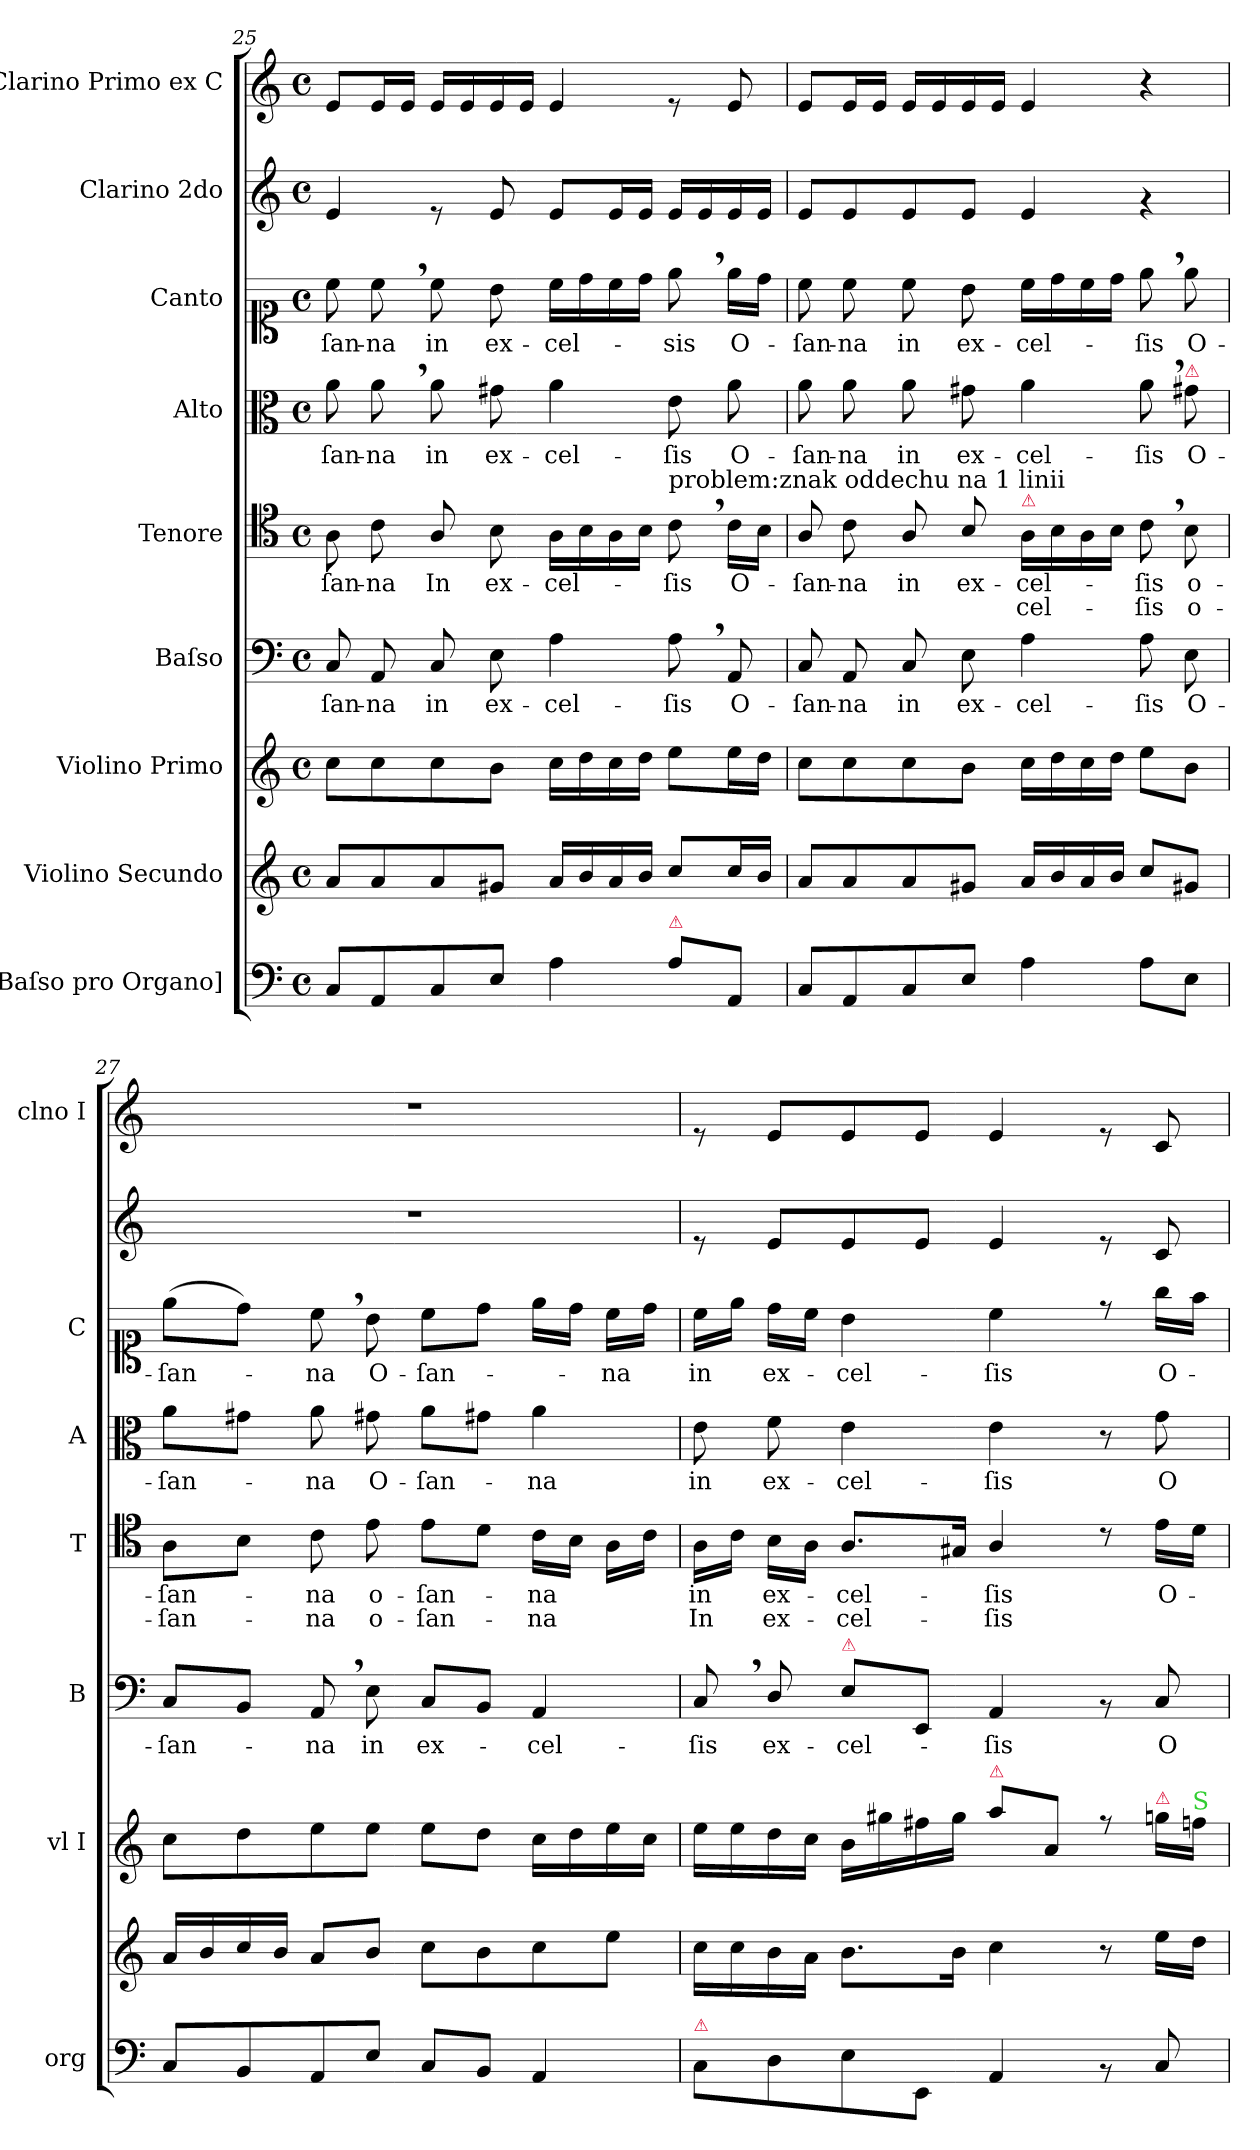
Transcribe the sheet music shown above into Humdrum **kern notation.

**kern	**kern	**kern	**kern	**text	**kern	**text	**text	**kern	**text	**kern	**text	**kern	**kern
*part9	*part8	*part7	*part6	*part6	*part5	*part5	*part5	*part4	*part4	*part3	*part3	*part2	*part1
*staff9	*staff8	*staff7	*staff6	*staff6	*staff5	*staff5	*staff5	*staff4	*staff4	*staff3	*staff3	*staff2	*staff1
*I"[Baſso pro Organo]	*I"Violino Secundo	*I"Violino Primo	*I"Baſso	*	*I"Tenore	*	*	*I"Alto	*	*I"Canto	*	*I"Clarino 2do	*I"Clarino Primo ex C
*I'org	*	*I'vl I	*I'B	*	*I'T	*	*	*I'A	*	*I'C	*	*	*I'clno I
*clefF4	*clefG2	*clefG2	*clefF4	*	*clefC4	*	*	*clefC3	*	*clefC1	*	*clefG2	*clefG2
*k[]	*k[]	*k[]	*k[]	*	*k[]	*	*	*k[]	*	*k[]	*	*k[]	*k[]
*C:	*C:	*C:	*C:	*	*C:	*	*	*C:	*	*C:	*	*C:	*C:
*M4/4	*M4/4	*M4/4	*M4/4	*	*M4/4	*	*	*M4/4	*	*M4/4	*	*M4/4	*M4/4
*met(c)	*met(c)	*met(c)	*met(c)	*	*met(c)	*	*	*met(c)	*	*met(c)	*	*met(c)	*met(c)
=25	=25	=25	=25	=25	=25	=25	=25	=25	=25	=25	=25	=25	=25
8C/L	8a/L	8cc\L	8C/	-ſan-	8A\	-ſan-	.	8a\	-ſan-	8cc\	-ſan-	4e/	8e/L
8AA/	8a/	8cc\	8AA/	-na	8c\	-na	.	8a,<\	-na	8cc,<\	-na	.	16e/L
.	.	.	.	.	.	.	.	.	.	.	.	.	16e/JJ
8C/	8a/	8cc\	8C/	in	8A/	In	.	8a\	in	8cc\	in	8re	16e/LL
.	.	.	.	.	.	.	.	.	.	.	.	.	16e/
8E/J	8g#X/J	8b\J	8E\	ex-	8B\	ex-	.	8g#X\	ex-	8b\	ex-	8e/	16e/
.	.	.	.	.	.	.	.	.	.	.	.	.	16e/JJ
4A\	16a/LL	16cc\LL	4A\	-cel-	16A\LL	-cel-	.	4a\	-cel-	16cc\LL	-cel-	8e/L	4e/
.	16b/	16dd\	.	.	16B\	.	.	.	.	16dd\	.	.	.
.	16a/	16cc\	.	.	16A\	.	.	.	.	16cc\	.	16e/L	.
.	16b/JJ	16dd\JJ	.	.	16B\JJ	.	.	.	.	16dd\JJ	.	16e/JJ	.
!	!	!	!	!	!LO:TX:a:t=problem&colon;znak oddechu na 1 linii	!	!	!	!	!	!	!	!
!LO:TX:a:color=crimson:t=⚠	!	!	!	!	!	!	!	!	!	!	!	!	!
8A\L	8cc/L	8ee\L	8A,<\	-ſis	8c,<\	-ſis	.	8e\	-ſis	8ee,<\	-sis	16e/LL	8re
.	.	.	.	.	.	.	.	.	.	.	.	16e/	.
8AA/J	16cc/L	16ee\L	8AA/	O-	16c\LL	O-	.	8a\	O-	16ee\LL	O-	16e/	8e/
.	16b/JJ	16dd\JJ	.	.	16B\JJ	.	.	.	.	16dd\JJ	.	16e/JJ	.
=26	=26	=26	=26	=26	=26	=26	=26	=26	=26	=26	=26	=26	=26
8C/L	8a/L	8cc\L	8C/	-ſan-	8A/	-ſan-	.	8a\	-ſan-	8cc\	-ſan-	8e/L	8e/L
8AA/	8a/	8cc\	8AA/	-na	8c\	-na	.	8a\	-na	8cc\	-na	8e/	16e/L
.	.	.	.	.	.	.	.	.	.	.	.	.	16e/JJ
8C/	8a/	8cc\	8C/	in	8A/	in	.	8a\	in	8cc\	in	8e/	16e/LL
.	.	.	.	.	.	.	.	.	.	.	.	.	16e/
8E/J	8g#X/J	8b\J	8E\	ex-	8B/	ex-	.	8g#X\	ex-	8b\	ex-	8e/J	16e/
.	.	.	.	.	.	.	.	.	.	.	.	.	16e/JJ
!	!	!	!	!	!LO:TX:a:color=crimson:t=⚠	!	!	!	!	!	!	!	!
!	!	!	!	!	!	!LO:LY:i	!	!	!	!	!	!	!
4A\	16a/LL	16cc\LL	4A\	-cel-	16A\LL	-cel-	cel-	4a\	-cel-	16cc\LL	-cel-	4e/	4e/
.	16b/	16dd\	.	.	16B\	.	.	.	.	16dd\	.	.	.
.	16a/	16cc\	.	.	16A\	.	.	.	.	16cc\	.	.	.
.	16b/JJ	16dd\JJ	.	.	16B\JJ	.	.	.	.	16dd\JJ	.	.	.
!	!	!	!	!	!	!LO:LY:i	!	!	!	!	!	!	!
8A\L	8cc/L	8ee\L	8A\	-ſis	8c,<\	-ſis	-ſis	8a,<\	-ſis	8ee,<\	-ſis	4rg	4r
!	!	!	!	!	!	!	!	!LO:TX:a:color=crimson:t=⚠	!	!	!	!	!
!	!	!	!	!	!	!LO:LY:i	!	!	!LO:LY:i	!	!	!	!
8E\J	8g#X/J	8b\J	8E\	O-	8B\	o-	o-	8g#X\	O-	8ee\	O-	.	.
=27	=27	=27	=27	=27	=27	=27	=27	=27	=27	=27	=27	=27	=27
!	!	!	!	!	!	!LO:LY:i	!	!	!LO:LY:i	!	!	!	!
8C/L	16a/LL	8cc\L	8C/L	-ſan-	8A\L	-ſan-	-ſan-	8a\L	-ſan-	(8ee\L	-ſan-	1r	1r
.	16b/	.	.	.	.	.	.	.	.	.	.	.	.
8BB/	16cc/	8dd\	8BB/J	.	8B\J	.	.	8g#X\J	.	8dd\J)	.	.	.
.	16b/JJ	.	.	.	.	.	.	.	.	.	.	.	.
!	!	!	!	!	!	!LO:LY:i	!	!	!LO:LY:i	!	!	!	!
8AA/	8a/L	8ee\	8AA,</	-na	8c\	-na	-na	8a\	-na	8cc,<\	-na	.	.
!	!	!	!	!	!	!LO:LY:i	!	!	!LO:LY:i	!	!	!	!
8E/J	8b/J	8ee\J	8E\	in	8e\	o-	o-	8g#X\	O-	8b\	O-	.	.
!	!	!	!	!	!	!LO:LY:i	!	!	!LO:LY:i	!	!	!	!
8C/L	8cc\L	8ee\L	8C/L	ex-	8e\L	-ſan-	-ſan-	8a\L	-ſan-	8cc\L	-ſan-	.	.
8BB/J	8b\	8dd\J	8BB/J	.	8d\J	.	.	8g#X\J	.	8dd\J	.	.	.
!	!	!	!	!	!	!LO:LY:i	!	!	!LO:LY:i	!	!	!	!
4AA/	8cc\	16cc\LL	4AA/	-cel-	16c\LL	-na	-na	4a\	-na	16ee\LL	.	.	.
.	.	16dd\	.	.	16B\JJ	.	.	.	.	16dd\JJ	.	.	.
.	8ee\J	16ee\	.	.	16A\LL	.	.	.	.	16cc\LL	-na	.	.
.	.	16cc\JJ	.	.	16c\JJ	.	.	.	.	16dd\JJ	.	.	.
=28	=28	=28	=28	=28	=28	=28	=28	=28	=28	=28	=28	=28	=28
!LO:TX:a:color=crimson:t=⚠	!	!	!	!	!	!	!	!	!	!	!	!	!
!	!	!	!	!	!	!LO:LY:i	!	!	!LO:LY:i	!	!	!	!
8C\L	16cc\LL	16ee\LL	8C,</	-ſis	16A\LL	in	In	8e\	in	16cc\LL	in	8re	8re
.	16cc\	16ee\	.	.	16c\JJ	.	.	.	.	16ee\JJ	.	.	.
!	!	!	!	!	!	!LO:LY:i	!	!	!LO:LY:i	!	!	!	!
8D\	16b\	16dd\	8D/	ex-	16B\LL	ex-	ex-	8f\	ex-	16dd\LL	ex-	8e/L	8e/L
.	16a\JJ	16cc\JJ	.	.	16A\JJ	.	.	.	.	16cc\JJ	.	.	.
!	!	!	!LO:TX:a:color=crimson:t=⚠	!	!	!	!	!	!	!	!	!	!
!	!	!	!	!	!	!LO:LY:i	!	!	!LO:LY:i	!	!	!	!
8E\	8.b\L	16b\LL	8E\L	-cel-	8.A/L	-cel-	-cel-	4e\	-cel-	4b\	-cel-	8e/	8e/
.	.	16gg#X\	.	.	.	.	.	.	.	.	.	.	.
8EE/J	.	16ff#X\	8EE/J	.	.	.	.	.	.	.	.	8e/J	8e/J
.	16b\Jk	16gg#\JJ	.	.	16G#X/Jk	.	.	.	.	.	.	.	.
!	!	!LO:TX:a:color=crimson:t=⚠	!	!	!	!	!	!	!	!	!	!	!
!	!	!	!	!	!	!LO:LY:i	!	!	!LO:LY:i	!	!	!	!
4AA/	4cc\	8aa\L	4AA/	-ſis	4A/	-ſis	-ſis	4e\	-ſis	4cc\	-ſis	4e/	4e/
.	.	8a/J	.	.	.	.	.	.	.	.	.	.	.
8rBB	8r	8rff	8rBB	.	8rc	.	.	8r	.	8rdd	.	8re	8re
!	!	!LO:TX:a:color=crimson:t=⚠	!	!	!	!	!	!	!	!	!	!	!
!	!	!	!	!	!	!	!	!	!LO:LY:i	!	!	!	!
8C/	16ee\LL	16ggn\LL	8C/	O-	16e\LL	O-	.	8g\	O-	16gg\LL	O-	8c/	8c/
!	!	!LO:TX:a:color=limegreen:t=S	!	!	!	!	!	!	!	!	!	!	!
.	16dd\JJ	16ffn\JJ	.	.	16d\JJ	.	.	.	.	16ff\JJ	.	.	.
=	=	=	=	=	=	=	=	=	=	=	=	=	=
*-	*-	*-	*-	*-	*-	*-	*-	*-	*-	*-	*-	*-	*-
